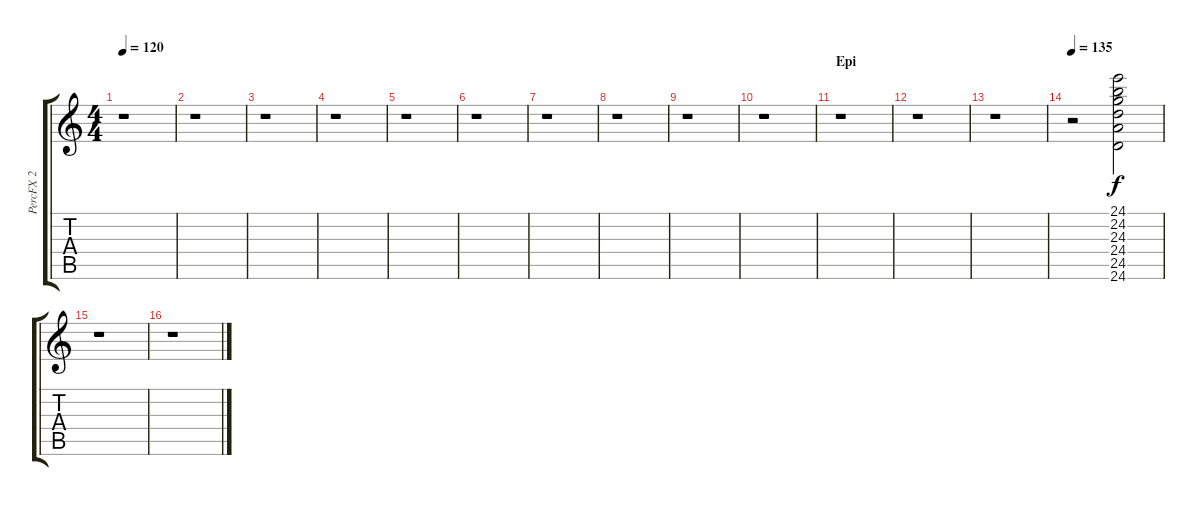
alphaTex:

\track ("PercFX 2" "PercFX 2") {instrument reversecymbal}
\staff {score tabs}
\tuning (E4 B3 G3 D3 A2 D2) {hide}
\ts (4 4)
\tempo 120
\clef g2
\ks c
r.1{dy f} |
r.1 |
r.1 |
r.1 |
r.1 |
r.1 |
r.1 |
r.1 |
r.1 |
r.1 |
\section ("" "Epi")
r.1 |
r.1 |
r.1 |
\tempo 135
r.2 (24.1 24.2 24.3 24.4 24.5 24.6).2 |
r.1 |
r.1
